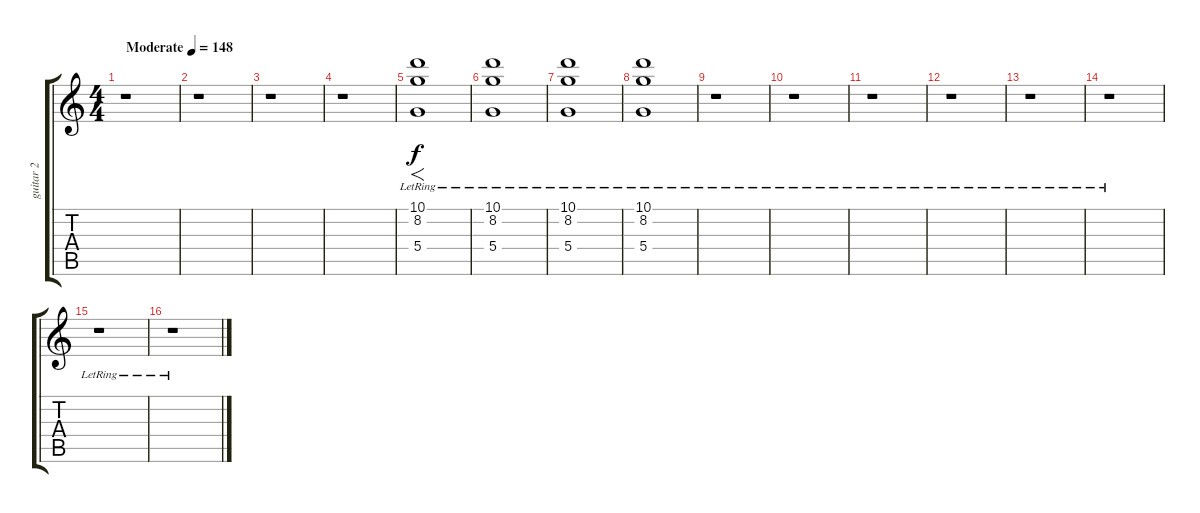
\track ("guitar 2" "guitar 2") {instrument distortionguitar}
\staff {score tabs}
\tuning (E4 B3 G3 D3 A2 E2) {hide}
\ts (4 4)
\tempo (148 "Moderate")
\clef g2
\ks c
r.1{dy f instrument distortionguitar} |
r.1 |
r.1 |
r.1 |
(10.1{lr} 8.2{lr} 5.4).1{f} |
(10.1{lr} 8.2{lr} 5.4{lr}).1 |
(10.1{lr} 8.2{lr} 5.4{lr}).1 |
(10.1{lr} 8.2{lr} 5.4{lr}).1 |
r.1 |
r.1 |
r.1 |
r.1 |
r.1 |
r.1 |
r.1 |
r.1
